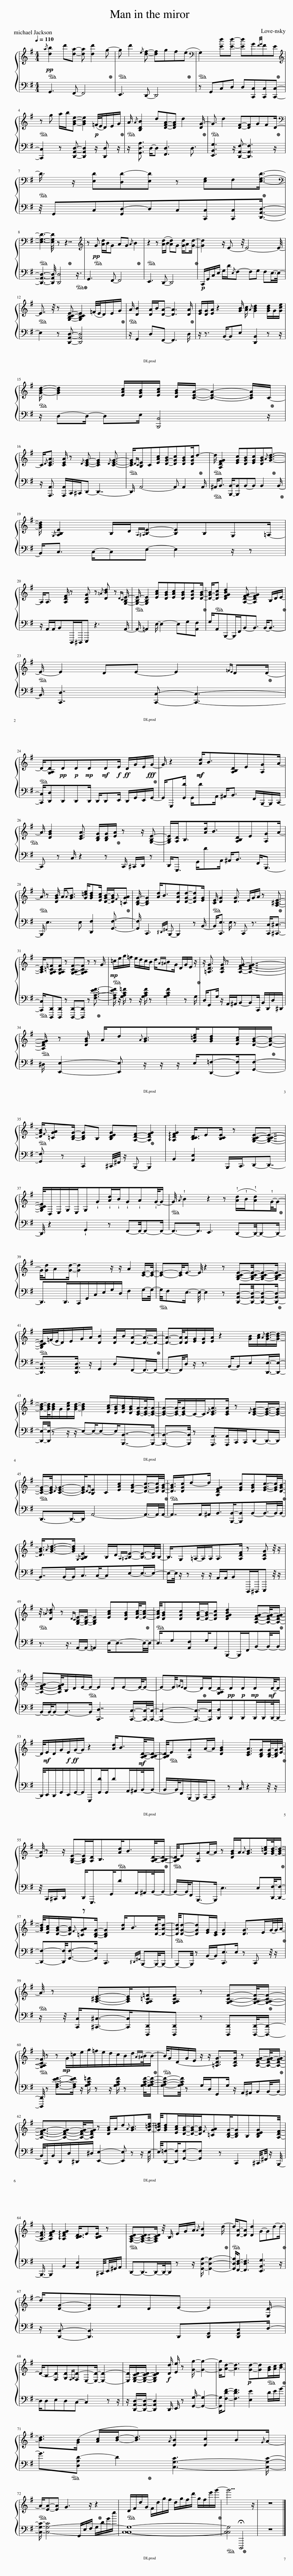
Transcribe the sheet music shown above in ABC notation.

X:1
%%score { 1 | 2 }
L:1/8
Q:1/4=110
M:4/4
I:linebreak $
K:G
V:1 treble
V:2 bass
V:1
!pp!!ped!{/a} [db]2 d'[da]- [da] [dd']2 g-!ped-up! |!ped! g d'2{/e} [df]- [df]gf(e!ped-up! |[K:bass]!ped! G,2) [Ed][Ed]- [Ed]G{FG}FE!ped-up! |$[K:treble]!ped! z g a/b/[GBe]- [GBe]2!p! (=F/4E/4D/)E/G/!ped-up! |!ped! A/{/A} [B,DB]2 d[DFA]-[DFA] d2 [DG-]/!ped-up! | %5
!ped! G3/2 d2 [DF]-[DF]GFD/-!ped-up! |$[K:bass]!ped! D3/4 z/ [E,D][D,D-][E,D] z [E,G,]F,[E,G,D]3/4-!ped-up! |$[K:bass]!ped! [E,G,D]3- [E,G,D]/4 z z15/4!ped!!ped-up! |[K:treble] z!pp!!ped! G [Ad]/B/G AG{/A} B2!ped-up! |!ped! z2 z ([Ad]/B/ [Ad])G [Gd]/A[Gd]/-!ped-up! | %10
 [Gd]2 z/ E- z/4 E4- E/4- |$!ped! E7/4 z/4 z [G,B,CE]- [G,B,CE]2 (=F/4E/4D/)E/G/!ped-up! |!ped! A/ [DB]2 [DA]/B/[DA]- [DA]3 [DA]/!ped-up! | [EG]/[DG]/[EA]/ z2 [GB]/ [Ac]/{/A} [GBd]2 [GBd]/G/[Gce]/ |$!ped! [GBd]/- [GBd]2 [EAc]/[DGB]/[EAc]/ [DGB]/[CEA]/- [CEA]2- [CEA]/C/-!ped-up! |$ %15
 C/{/D}[CEA]3/2 [CEA]/ z{/D} [CEG]- [CEG]2{/D} [CEG]3/2- |!ped! [CEG]/{DC}[B,E]C[EAc][D-G-B][DGc][DGB][DGc]/d-!ped-up! |!ped! d/!ped! [A,DFG]2 [EGc][DGB][EGc][DGB]{/A}[GBd]3/2-!ped-up! |$ [GBd]/{/G,} [A,B,E]2 B,/D/{A,^A,}[B,E]-[B,E]B,G,=A,/- |$ A,<A, [A,DF]/ z [A,DG] z{/=A} [DBd] z{DC} [G,B,E]/- | %20
!ped! [G,B,E]/- [G,B,E]2 [EAc][DGB][EAc][DGB][DGc][DGB]/-!ped-up! | [D-G-B]/!ped![DGc] [DFGBd]2 [A,DFG]- [A,DFG]2 B,/D/E/-!ped-up! |$!ped! E/- E2 DE- E2{=FE} DD/-!ped-up! |$!ped! D/-[G,A,D]!pp!D!p!D!mp!D!mf!D!f!E/!ff! D/G/E/!fff!G/-!ped-up! | G/ z2!mf!!mf! [Ad]<B[A,B,D]E[A,G]A/- |$ %25
!ped! A/ [DGB]2 [CEA]3/2 [B,DG]/[B,DG]/[EA]/ z z/ [G,B,E]-!ped-up! | [G,B,E]/[A,D]<B,[Ad]<B[A,B,D]E[A,G]A/- |$!ped! A/ z [DGB]/ A/{A}[GB]3/2 [G=ce]/[GBd][EAc]/ [DGB]/-[DGB]/{F}[=CGA]!ped-up! | [B,DG]/- [B,DG]2 [Ad]<B[DAd][DGd]-[DGd][EG]/ |!ped! [CE]/ [DG]2 [DG]3/2 E/G/A/ z [A,^CE]3/2-!ped-up! |$ %30
 [A,CE]/!ped![G,A,=C=F][G,A,CF] z [G,A,CF]-[G,A,CF] z z G/!ped-up! |!mp!!ped! =c/e/g/=f/ e/d/c/B/ d/{A^A}BG/ D/G/E/ z/!ped-up! | z/ [=A,DG]3/2 [A,DG]/ z [A,DFG]- [A,DFG]7/2- |$!ped! [A,DFG]/ z [DGB]/ A/d{A}[GB]>[G=ce][GBd][EAc]/[DGB]/-[DGB]/-!ped-up! |$!ped! [DGB]/{F}[=CGA][B,DG]/- [B,DG]B, [B,DEG][A,DF]- [A,DFG]2!ped-up! | %35
 !arpeggio![A,DFG]2 [B,CD]3/4E[B,CE]/ z [G,B,CE]-[G,B,CE]7/4- |$ [G,B,CE]/4D,/E,/G,/E,/G,!wedge!G!wedge![Ad]/!wedge!B/!wedge!G!wedge!A!wedge!G/4-G/- |!ped! G/4{/A} !wedge!B2 z2 z (!wedge![Ad]/!wedge!B/!wedge![Ad])!wedge!G/4-G/-!ped-up! |$ G/4[Gd]/A[Gd]/- [Gd]2 z/ z/ A2 [CE]/-[CE]/4- | [CE]-!ped![CE]/<E/- E/4 z2 z [G,B,CE]-[G,B,CE]/4-[G,B,CE]-[G,B,CE]/-!ped-up! |$ %40
!ped! [G,B,CE]/4(=F/4E/4D/)E/G/A/ [DB]2 [DA]/B/[DA]-[DA]3/4-[DA]/-!ped-up! | [DA]3/2-[DA]/4[DA]/[EG]/[DG]/[EA]/ z2 [GB]/[Ac]/{/A}[GBd]3/4-[GBd]/- |$ [GBd]/-[GBd]/4[GBd]/G/[Gce]/[GBd]/- [GBd]2 [EAc-]/[DGB]/[EAc]/[DGB]/[CEA]/-[CEA]/4-[CEA]/- | [CEA]-[C-EA-]/4[C-EA]/C/-C/{/D}[CEA]>[CEA] z{/D} [CEG]-[CEG]3/4-[CEG]/- |$!ped! [CEG]/-[CEG]/4{/D}[CEG]->[CEG]{DC}[B,E]C[EAc][D-G-B][DGc]/->[DGc]/[DGB]/4-!ped-up! | %45
!ped! [DGB]3/4[DGc]/d-d/ [A,DFG]2 [EGc][DGB][EGc]/->[EGc]/[DGB]/4-!ped-up! |$ [DGB]3/4{/A}[GBd]->[GBd]{/G,} [A,B,E]2 B,/D/{A,^A,}[B,E]-[B,E]/->[B,E]/B,/4- | B,3/4G,=A,/-A,/A,<A,[A,DF]/ z [A,DG] z/4 z/ |$!ped! z/4{/=A} [DBd] z{DC} [G,B,E]/-[G,B,E]/- [G,B,E]2 [EAc][DGB][EAc]/4-[EAc]/-!ped-up! |!ped! [EAc]/4[DGB][DGc][DGB]/-[D-G-B]/[DGc] [DFGBd]2 [A,DFG]-[A,DFG]/4-[A,DFG]/-!ped-up! |$ %50
 [A,DFG]-[A,DFG]/4B,/D/E/-!ped!E/- E2 DE-E/4-E/- | E-E/4{=FE}D-D/!ped-up!D/-[G,A,D]!pp!D!p!D!mp!D!mf!D/4-D/- |$ D/4!mf!E/D/G/!f!E/!ff!G/-G/ z2 [Ad]<B!mf![A,B,D]/4-[A,B,D]/- | [A,B,D]/4!ped!E[A,G]A/-A/ [DGB]2 [CEA]>[B,DG][B,DG]/4-[B,DG]/4[EA]/4-!ped-up! |$ [EA]/4 z z/ [G,B,E]-[G,B,E]/[A,D]<B,!ped![Ad]<B[A,B,D]/4-[A,B,D]/-!ped-up! | %55
!ped! [A,B,D]/4E[A,G]A/-A/ z [DGB]/A/{A}[GB]>[G=ce][GBd]/4-[GBd]/-!ped-up! |$ [GBd]/4[EAc]/[DGB]/-[DGB]/{F}[=CGA][B,DG]/- [B,DG]2 [Ad]<B[DAd]/4-[DAd]/- |!ped! [DAd]/4[DGd]-[DGd][EG]/[CE]/ [DG]2 [DG]>EG/4-G/4A/4-!ped-up! |$!ped! A/4 z [A,^CE]->[A,CE][G,A,=C=F][G,A,CF] z [G,A,CF]-[G,A,CF]/4-[G,A,CF]/-!ped-up! |$!ped! [G,A,CF]/4 z z!mp! G/=c/e/g/=f/e/d/c/B/d/{A^A}B/4-B/-!ped-up! | %60
!ped! B/4G/D/-G/E/ z/ z/ [=A,DG]>[A,DG] z [A,DFG]-[A,DFG]/4-[A,DFG]/-!ped-up! |$ [A,DFG]3/2-[A,DFG]-[A,DFG]/4-[A,DFG]/ z [DGB]/A/d{A}[GB]3/2[G=ce]/4- | [G=ce]/4[GBd][EAc]/[DGB]/-[DGB]/-[DGB]/{F}[=CGA][B,DG]/-[B,DG]B,[B,DEG][A,DF]/4- |$ [A,DF]3/4 [A,DFG]2 !arpeggio![A,DFG]2 [B,CD]3/4E[B,CE]/ z |!ped! [F,A,CD]-[F,A,CD]7/4-[F,A,CD]/ z/4 B,/ E/G/A/{/A} [DB]2 d/-!ped-up! | %65
!ped! d/[DA]-[DA] [Dd]2 G-Gd-d/-!ped-up! |$ d/[DG]-[DG]FDE- E2 [E,D-]/ |$ D/-B,[F,D][G,D]{F,G,}[F,D-]E,-[E,D]/- [E,D]2- | [E,D]/[E,G,CD]/-[E,G,CD]/- [E,G,CD]2!f! [Dd]/ [Ee]/ z [Gg]/- [Gg]2- | [Gg]/[Ad]- [Ad]3!p! [Gd]-[Gd]!ped![GB]/[Ac]/[Bd]/-!ped-up! |$ %70
 [Bd]>([GB]!ped! [Ac]/[Bd]-<[Bd]){/A}[EB][Ec]B{/G}A/-!ped-up! |$!ped! A/-[EA]-[EA] G3 z/ z2!ped-up! |!ped! D/F/d/G/ F/d/g/f/ d/g/f/d'/ g/f/e'/g'/-!ped-up! | g'15/2!ped! z/!ped-up! | z8 |] %75
V:2
 G,,3 F,,- F,,4 | E,,3 D,,- D,,4 | z G,,C,D, D,[C,,C,][C,,C,][C,,C,]- |$ [C,,C,]2 z [D,,A,,D,]- [D,,A,,D,]2 z/ [D,,D,] z/ | z/ [G,,D,A,]3/2 D,/-D, [F,,D,]3 D,3/2 | %5
 [E,,B,,G,]3 z/ [D,,A,,F,]- [D,,A,,F,]3 z/ |$ z/4 G,,C,[G,,D,-]D,C,[C,,C,][C,,C,][D,,A,,D,]3/4- |$ [D,,A,,D,]3- [D,,A,,D,]/4 [D,,D,]4 z3/4 | G,,3 F,,- F,,4 | E,,3 D,,- D,,4 | %10
!p! C,,/G,,/C,/E,/ G,/D/{/E,}F,- F,G, F,E,/->E,/- |$ E,2 z [D,,A,,D,]- [D,,A,,D,]4 | z/ G,,2 D,F,,- F,,3 D,/ | z/ z3/2 B,,/-B,,E, [D,,B,,]2 z z/ |$ z/ D,-D,/- D,E,/ [B,,,B,,]4 z/ |$ %15
 z/ [A,,,A,,]3/2 [A,,,A,,]/C,,/^C,,/D,,- D,,7/2- | D,,/ A,,4- A,, A,,2 A,,/ | ^A,,<B,, [B,,,B,,]/-[B,,,B,,]B,,-B,, B,,2 B,,/- |$ B,,<C, C,/-C,E,- E,2 z/ z |$ z/ A,,/A,,/B,,D,,,/^D,,,/E,,, z3 A,,/- | %20
 A,,/- =A,,2 E,/- E,2- E,G,[A,,F,] | G,/A,,B,,,-B,,,/F,,/B,,-B,,3/2 B,,-<B,,- |$ B,,/ [C,,D,]7/2 [C,,C,]- [C,,C,]3- |$ [C,,C,]/[D,,D,]D,,D,,D,,/ D,,/D,,E,,/ D,,/G,,/E,,/G,,/- | G,,/G,,,[G,,D]/ G,,/DA,,/ ^A,,<B,, F,,/B,,,/-B,,,/C,,/- |$ %25
 C,, z C,/ z2 z C,,/ ^C,,/D,,/ z | D,,<G,,, G,,/DA,,/ ^A,,<B,, F,,<B,,,- |$ B,,,/ E,3 E, [D,,F,]2 [G,,F,]3/2- | [G,,F,]/ C,,3{^D,,^F,,} B,,,- B,,,2 z B,,/- | B,,<[C,,E,] E,/ z C,, z3/2 [C,,C,]<[^C,,^C,]- |$ %30
 [C,,C,]/[D,,,D,,][D,,,D,,] z [D,,,D,,]-[D,,,D,,] z [F,A,EF]3/2- | [F,A,EF]/ z/ [G,A,C=F]/ z z/ [G,A,CF]/ z [G,A,CF]2 z G,/ | D,/G,,G,/ z/ A,,/^A,,/B,,-B,,C,,/ B,,/D,,/D,/^D,,/ |$ ^D,/ [E,,E,]2- [E,,E,] z/ z/ z/ E,/[D,,=F,]-[D,,F,]/[G,,F,]- |$ [G,,F,] z C,,2 ^C,,/4^F,,/4 z/ B,,,- B,,,2 | %35
 B,,2 [A,,E,]2 B,,,/C,,3/4D,,-D,,7/4- |$ D,,/4 z2 !wedge!G,,2 z F,,-F,,/4-F,,-F,,/- | F,,3/2-F,,3/4 E,,3 D,,-D,,/4-D,,-D,,/- |$ D,,3/2D,,3/4C,,/G,,/C,/E,/G,/D,/ F,2 G,/-G,/4- | G,/4F,E,3/4- E,/4- E,2 z [D,,A,,D,]-[D,,A,,D,]/4-[D,,A,,D,]-[D,,A,,D,]/- |$ %40
 [D,,A,,D,]3/2[D,,A,,D,]3/4 z/ G,,2 D,F,,-F,,3/4-F,,/- | F,,3/2-F,,/4D,/ z/ z3/2 B,,/-B,,E,[D,,E,]3/4-[D,,E,]/- |$ [D,,E,]/-[D,,E,-]/4 z z/ z/ E,-E,/-E,-E,/[B,,,B,,]7/4-[B,,,B,,]/- | [B,,,B,,]3/2-[B,,,B,,]/4 z [A,,,A,,]>[A,,,A,,]C,,/C,,/D,,-D,,3/4-D,,/ |$ D,,3/2-D,,3/4-D,,/ A,,4- A,,/->A,,/A,,/4- | %45
 A,,7/4A,,/^A,,<B,,[B,,,B,,]/-[B,,,B,,]B,,-B,,/->B,,/B,,/4- |$ B,,7/4B,,/-B,,<C,C,/-C,E,-E,3/4-E,/- | E,/-E,/4 z/ z z/ z/ A,,/A,,/B,,D,,,/^D,,,/E,,, z/4 z/ |$ z3/2 z3/4 A,,/-A,,/- =A,,2 E,/-E,7/4-E,/4-E,/4- | E,3/4G,[A,,F,]G,/A,,B,,,-B,,,/F,,/B,,-B,,/4-B,,/- |$ %50
 B,,/-B,,/4-B,,-<B,,-B,,/ [C,,D,]7/2 [C,,C,]/->[C,,C,]/-[C,,C,]/4- | [C,,C,]2- [C,,C,]3/4-[C,,C,]/[D,,D,]D,,D,,D,,/D,,/D,,/4-D,,/- |$ D,,/4E,,/D,,/G,,/E,,/G,,/-G,,/G,,,[G,,D]/G,,/DA,,/^A,,/B,,/4-B,,/- | B,,/B,,/4F,,/B,,,/-B,,,/C,,/-C,, z C,/ z2 z/4 z/ |$ z/4 C,,/^C,,/D,,/ z D,,<G,,,G,,/DA,,/^A,,/B,,/4-B,,/- | %55
 B,,/-B,,/4F,,<B,,,-B,,,/ E,3 E,[D,,F,]/4-[D,,F,]/- |$ [D,,F,]-[D,,F,]/4[G,,F,]->[G,,F,] C,,3{^D,,^F,,} B,,,-B,,,/4-B,,,/- | B,,,-B,,,/4 z B,,/-B,,<[C,,E,]E,/ z C,, z/4 z/ |$ z/ z/4 [C,,C,]<[^C,,^C,]-[C,,C,]/[D,,,D,,][D,,,D,,] z [D,,,D,,][D,,,D,,]/4-[D,,,D,,]/- |$ [D,,,D,,]/4 z [F,A,EF]->[F,A,EF] z/ [G,A,C=F]/ z z/ [G,A,CF]/ z [G,A,CF]/4-[G,A,CF]/- | %60
 [G,A,CF]-[G,A,CF]/4 z G,/D,/G,,G,/ z/ A,,/^A,,/B,,B,,/4-B,,/- |$ B,,/4C,,/B,,/D,,/D,/^D,,/^D,/ [E,,E,]2- [E,,E,] z z/ E,/4- | E,/4[D,,=F,]-[D,,F,]/[G,,F,]-[G,,F,] z C,,2 ^C,,/4^F,,/4 z/ B,,,/4- |$ B,,,3/4- B,,,2 B,,2 [A,,E,]2 ^C,,/4E,,/4^G,,/4A,,/ | D,,-D,,7/4-D,,/-D,,/4-D,,/ z z/ [G,,D,A,]/- [G,,D,A,]2- | %65
 [G,,D,A,]/[F,,D,F,]- [F,,D,F,]3 [E,,B,,G,]3 z/ |$ z/ [D,,B,,]- [D,,B,,]3 D,,[D,,G,,][D,,G,,C,]D,/- |$ D,/D,E,D,C,- C,2 z z/ | z/ [D,,A,,D,]/-[D,,A,,D,]/- [D,,A,,D,]2 D,,/ E,,/ z [G,,G,]/- [G,,G,]2- | [G,,G,]/[F,DF]- [F,DF]3 [E,E]2 D/E/G/- |$ %70
 G3/2[D,A,D-] D2 [C,-G,-C]3 [C,G,C]/- |$ [C,G,C]/- [C,-G,-C]4 G,,/E,/F,/ G,/D/G/e/ | [C,C,G,]8- | [C,C,G,]4 !fermata!D,,,4 | z8 |] %75
